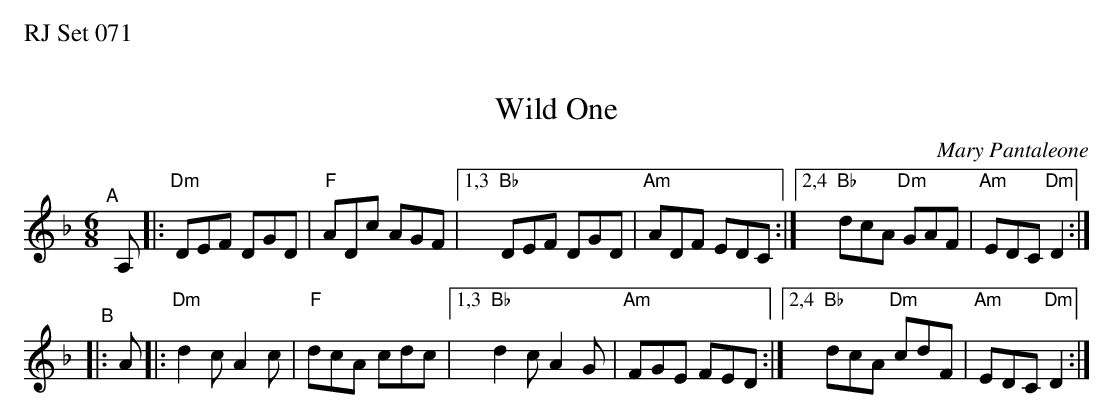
X:1
T: Wild One
C:Mary Pantaleone
M:6/8
L:1/8
K:Dm
"^A"[|] A, \
|:   "Dm"DEF DGD | "F"ADc AGF |\
[1,3 "Bb"DEF DGD | "Am"ADF EDC :|\
[2,4 "Bb"dcA "Dm"GAF | "Am"EDC "Dm"D2 :|
"^B"|: A \
|:   "Dm"d2c A2c | "F"dcA cdc |\
[1,3 "Bb"d2c A2G | "Am"FGE FED :|\
[2,4 "Bb"dcA "Dm"cdF | "Am"EDC "Dm"D2 :|
